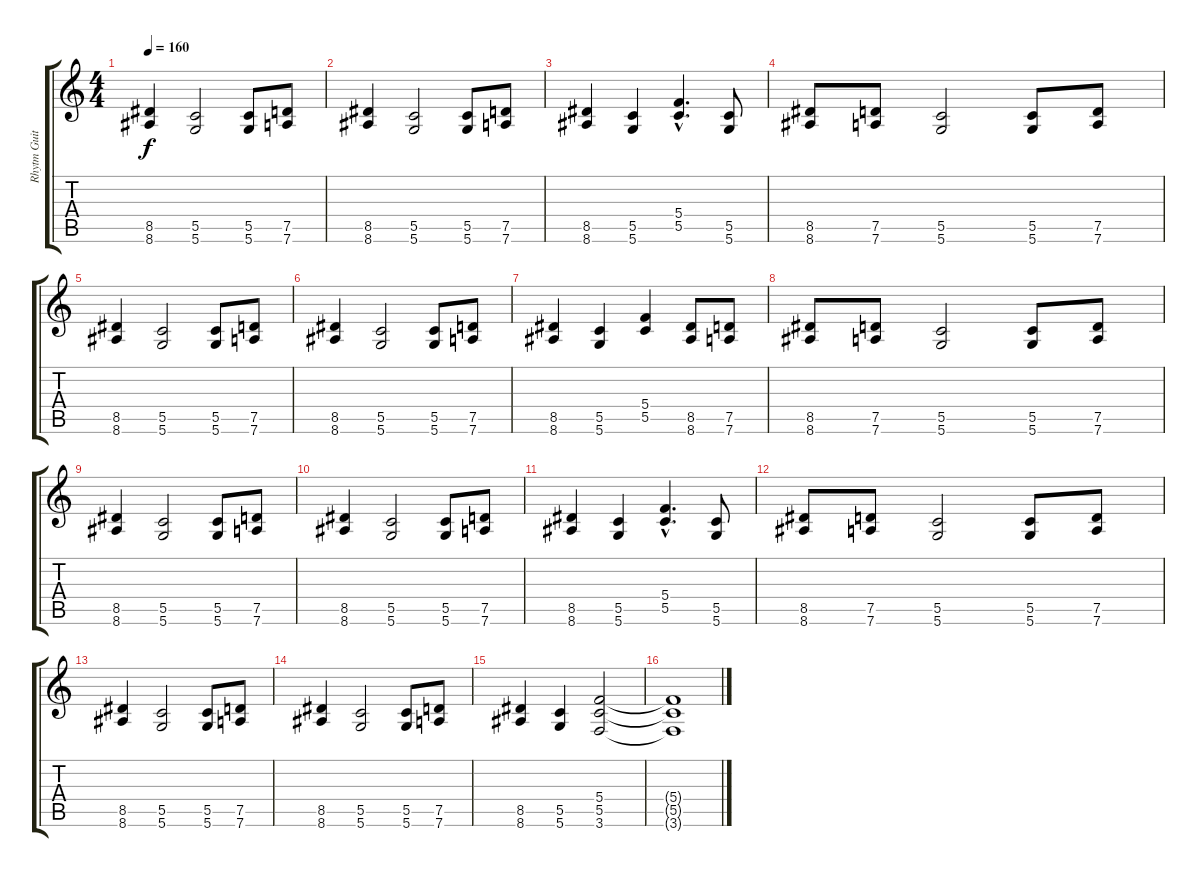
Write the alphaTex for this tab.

\track ("Rhytm Guitar" "Rhytm Guit") {instrument distortionguitar}
\staff {score tabs}
\tuning (D4 A3 F3 C3 G2 D2) {hide}
\ts (4 4)
\tempo 160
\clef g2
\ks c
(8.5 8.6).4{dy f} (5.5 5.6).2 (5.5 5.6).8 (7.5 7.6).8 |
(8.5 8.6).4 (5.5 5.6).2 (5.5 5.6).8 (7.5 7.6).8 |
(8.5 8.6).4 (5.5 5.6).4 (5.4{hac} 5.5{hac}).4{d} (5.5 5.6).8 |
(8.5 8.6).8 (7.5 7.6).8 (5.5 5.6).2 (5.5 5.6).8 (7.5 7.6).8 |
(8.5 8.6).4 (5.5 5.6).2 (5.5 5.6).8 (7.5 7.6).8 |
(8.5 8.6).4 (5.5 5.6).2 (5.5 5.6).8 (7.5 7.6).8 |
(8.5 8.6).4 (5.5 5.6).4 (5.4 5.5).4 (8.5 8.6).8 (7.5 7.6).8 |
(8.5 8.6).8 (7.5 7.6).8 (5.5 5.6).2 (5.5 5.6).8 (7.5 7.6).8 |
(8.5 8.6).4 (5.5 5.6).2 (5.5 5.6).8 (7.5 7.6).8 |
(8.5 8.6).4 (5.5 5.6).2 (5.5 5.6).8 (7.5 7.6).8 |
(8.5 8.6).4 (5.5 5.6).4 (5.4{hac} 5.5{hac}).4{d} (5.5 5.6).8 |
(8.5 8.6).8 (7.5 7.6).8 (5.5 5.6).2 (5.5 5.6).8 (7.5 7.6).8 |
(8.5 8.6).4 (5.5 5.6).2 (5.5 5.6).8 (7.5 7.6).8 |
(8.5 8.6).4 (5.5 5.6).2 (5.5 5.6).8 (7.5 7.6).8 |
(8.5 8.6).4 (5.5 5.6).4 (5.4 5.5 3.6).2 |
(5.4{t} 5.5{t} 3.6{t}).1
